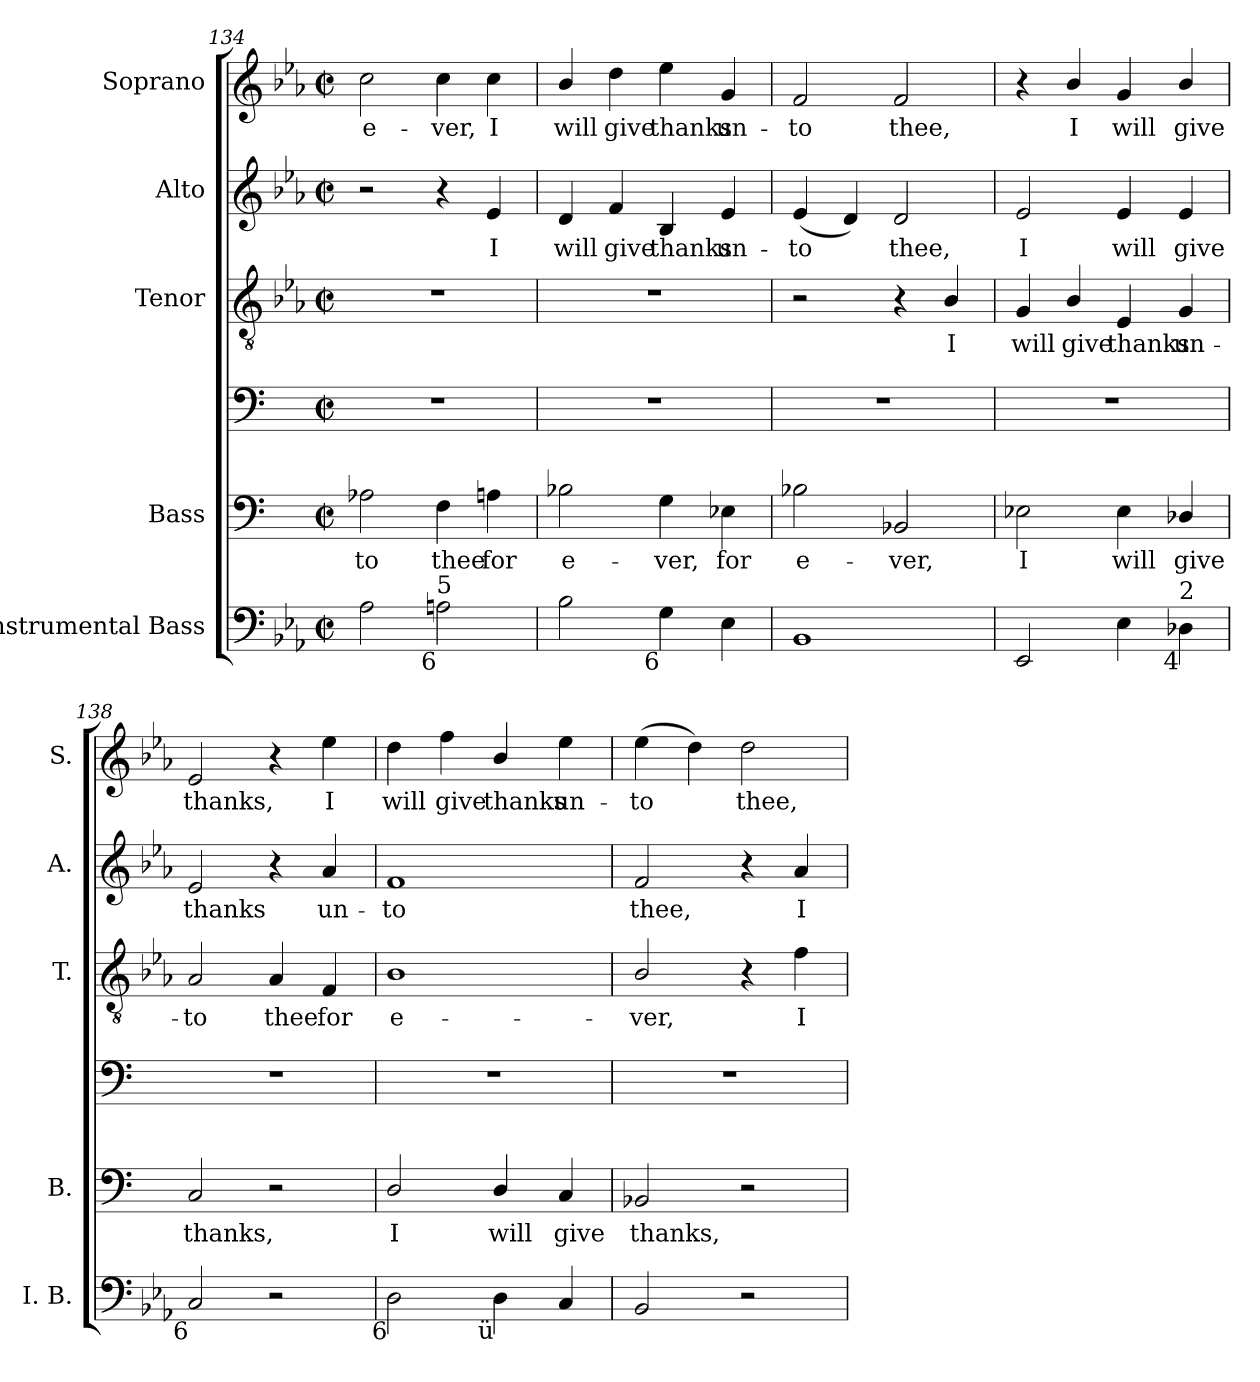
**kern	**kern	**text	**kern	**kern	**text	**kern	**text	**kern	**text
*part5	*part4	*part4	*part4	*part3	*part3	*part2	*part2	*part1	*part1
*staff6	*staff5	*staff5	*staff4	*staff3	*staff3	*staff2	*staff2	*staff1	*staff1
*I"Instrumental Bass	*I"Bass	*	*	*I"Tenor	*	*I"Alto	*	*I"Soprano	*
*I'I. B.	*I'B.	*	*	*I'T.	*	*I'A.	*	*I'S.	*
!!LO:LB:g=z
*clefF4	*clefF4	*	*clefF4	*clefGv2	*	*clefG2	*	*clefG2	*
*	*	*	*	*ITrd7c12	*	*	*	*	*
*k[b-e-a-]	*k[]	*	*k[]	*k[b-e-a-]	*	*k[b-e-a-]	*	*k[b-e-a-]	*
*E-:	*C:	*	*C:	*E-:	*	*E-:	*	*E-:	*
*M2/2	*M2/2	*	*M2/2	*M2/2	*	*M2/2	*	*M2/2	*
*met(c|)	*met(c|)	*	*met(c|)	*met(c|)	*	*met(c|)	*	*met(c|)	*
=134	=134	=134	=134	=134	=134	=134	=134	=134	=134
!	!	!LO:LY:b:color=#000000	!	!	!	!	!	!	!
!	!	!	!	!	!	!	!	!	!LO:LY:b:color=#000000
2A-i\	2A-i\	-to	1r	1r	.	2r	.	2cci\	e-
!	!	!LO:LY:b:color=#000000	!	!	!	!	!	!	!
!LO:TX:b:rj:t=6	!	!	!	!	!	!	!	!	!
!LO:TX:t=5	!	!	!	!	!	!	!	!	!
!	!	!	!	!	!	!	!	!	!LO:LY:b:color=#000000
2Ani\	4Fi\	thee	.	.	.	4r	.	4cci\	-ver,
!	!	!LO:LY:b:color=#000000	!	!	!	!	!	!	!
!	!	!	!	!	!	!	!LO:LY:b:color=#000000	!	!
!	!	!	!	!	!	!	!	!	!LO:LY:b:color=#000000
.	4Ani\	for	.	.	.	4e-i/	I	4cci\	I
=135	=135	=135	=135	=135	=135	=135	=135	=135	=135
!	!	!LO:LY:b:color=#000000	!	!	!	!	!	!	!
!	!	!	!	!	!	!	!LO:LY:b:color=#000000	!	!
!	!	!	!	!	!	!	!	!	!LO:LY:b:color=#000000
2B-i\	2B-i\	e-	1r	1r	.	4di/	will	4b-i/	will
!	!	!	!	!	!	!	!LO:LY:b:color=#000000	!	!
!	!	!	!	!	!	!	!	!	!LO:LY:b:color=#000000
.	.	.	.	.	.	4fi/	give	4ddi\	give
!	!	!LO:LY:b:color=#000000	!	!	!	!	!	!	!
!	!	!	!	!	!	!	!LO:LY:b:color=#000000	!	!
!LO:TX:b:rj:t=6	!	!	!	!	!	!	!	!	!
!	!	!	!	!	!	!	!	!	!LO:LY:b:color=#000000
4Gi\	4Gi\	-ver,	.	.	.	4B-i/	thanks	4ee-i\	thanks
!	!	!LO:LY:b:color=#000000	!	!	!	!	!	!	!
!	!	!	!	!	!	!	!LO:LY:b:color=#000000	!	!
!	!	!	!	!	!	!	!	!	!LO:LY:b:color=#000000
4E-i\	4E-i\	for	.	.	.	4e-i/	un-	4gi/	un-
=136	=136	=136	=136	=136	=136	=136	=136	=136	=136
!	!	!LO:LY:b:color=#000000	!	!	!	!	!	!	!
!	!	!	!	!	!	!	!LO:LY:b:color=#000000	!	!
!	!	!	!	!	!	!	!	!	!LO:LY:b:color=#000000
1BB-i	2B-i\	e-	1r	2r	.	(4e-i/	-to	2fi/	-to
.	.	.	.	.	.	4di/)	.	.	.
!	!	!LO:LY:b:color=#000000	!	!	!	!	!	!	!
!	!	!	!	!	!	!	!LO:LY:b:color=#000000	!	!
!	!	!	!	!	!	!	!	!	!LO:LY:b:color=#000000
.	2BB-i/	-ver,	.	4r	.	2di/	thee,	2fi/	thee,
!	!	!	!	!	!LO:LY:b:color=#000000	!	!	!	!
.	.	.	.	4BB-i/	I	.	.	.	.
=137	=137	=137	=137	=137	=137	=137	=137	=137	=137
!	!	!LO:LY:b:color=#000000	!	!	!	!	!	!	!
!	!	!	!	!	!LO:LY:b:color=#000000	!	!	!	!
!	!	!	!	!	!	!	!LO:LY:b:color=#000000	!	!
2EE-i/	2E-i\	I	1r	4GGi/	will	2e-i/	I	4r	.
!	!	!	!	!	!LO:LY:b:color=#000000	!	!	!	!
!	!	!	!	!	!	!	!	!	!LO:LY:b:color=#000000
.	.	.	.	4BB-i/	give	.	.	4b-i/	I
!	!	!LO:LY:b:color=#000000	!	!	!	!	!	!	!
!	!	!	!	!	!LO:LY:b:color=#000000	!	!	!	!
!	!	!	!	!	!	!	!LO:LY:b:color=#000000	!	!
!	!	!	!	!	!	!	!	!	!LO:LY:b:color=#000000
4E-i\	4E-i\	will	.	4EE-i/	thanks	4e-i/	will	4gi/	will
!	!	!LO:LY:b:color=#000000	!	!	!	!	!	!	!
!	!	!	!	!	!LO:LY:b:color=#000000	!	!	!	!
!	!	!	!	!	!	!	!LO:LY:b:color=#000000	!	!
!LO:TX:b:rj:t=4	!	!	!	!	!	!	!	!	!
!LO:TX:t=2	!	!	!	!	!	!	!	!	!
!	!	!	!	!	!	!	!	!	!LO:LY:b:color=#000000
4D-Xi\	4D-Xi/	give	.	4GGi/	un-	4e-i/	give	4b-i/	give
=138	=138	=138	=138	=138	=138	=138	=138	=138	=138
!	!	!LO:LY:b:color=#000000	!	!	!	!	!	!	!
!	!	!	!	!	!LO:LY:b:color=#000000	!	!	!	!
!	!	!	!	!	!	!	!LO:LY:b:color=#000000	!	!
!LO:TX:b:rj:t=6	!	!	!	!	!	!	!	!	!
!	!	!	!	!	!	!	!	!	!LO:LY:b:color=#000000
2Ci/	2Ci/	thanks,	1r	2AA-i/	-to	2e-i/	thanks	2e-i/	thanks,
!	!	!	!	!	!LO:LY:b:color=#000000	!	!	!	!
2r	2r	.	.	4AA-i/	thee	4r	.	4r	.
!	!	!	!	!	!LO:LY:b:color=#000000	!	!	!	!
!	!	!	!	!	!	!	!LO:LY:b:color=#000000	!	!
!	!	!	!	!	!	!	!	!	!LO:LY:b:color=#000000
.	.	.	.	4FFi/	for	4a-i/	un-	4ee-i\	I
=139	=139	=139	=139	=139	=139	=139	=139	=139	=139
!	!	!LO:LY:b:color=#000000	!	!	!	!	!	!	!
!	!	!	!	!	!LO:LY:b:color=#000000	!	!	!	!
!	!	!	!	!	!	!	!LO:LY:b:color=#000000	!	!
!LO:TX:b:rj:t=6	!	!	!	!	!	!	!	!	!
!	!	!	!	!	!	!	!	!	!LO:LY:b:color=#000000
2Di\	2Di/	I	1r	1BB-i	e-	1fi	-to	4ddi\	will
!	!	!	!	!	!	!	!	!	!LO:LY:b:color=#000000
.	.	.	.	.	.	.	.	4ffi\	give
!	!	!LO:LY:b:color=#000000	!	!	!	!	!	!	!
!LO:TX:b:rj:t=ü	!	!	!	!	!	!	!	!	!
!	!	!	!	!	!	!	!	!	!LO:LY:b:color=#000000
4Di\	4Di/	will	.	.	.	.	.	4b-i/	thanks
!	!	!LO:LY:b:color=#000000	!	!	!	!	!	!	!
!	!	!	!	!	!	!	!	!	!LO:LY:b:color=#000000
4Ci/	4Ci/	give	.	.	.	.	.	4ee-i\	un-
!!LO:LB:g=z
=140	=140	=140	=140	=140	=140	=140	=140	=140	=140
!	!	!LO:LY:b:color=#000000	!	!	!	!	!	!	!
!	!	!	!	!	!LO:LY:b:color=#000000	!	!	!	!
!	!	!	!	!	!	!	!LO:LY:b:color=#000000	!	!
!	!	!	!	!	!	!	!	!	!LO:LY:b:color=#000000
2BB-i/	2BB-i/	thanks,	1r	2BB-i/	-ver,	2fi/	thee,	(4ee-i\	-to
.	.	.	.	.	.	.	.	4ddi\)	.
!	!	!	!	!	!	!	!	!	!LO:LY:b:color=#000000
2r	2r	.	.	4r	.	4r	.	2ddi\	thee,
!	!	!	!	!	!LO:LY:b:color=#000000	!	!	!	!
!	!	!	!	!	!	!	!LO:LY:b:color=#000000	!	!
.	.	.	.	4Fi\	I	4a-i/	I	.	.
=	=	=	=	=	=	=	=	=	=
*-	*-	*-	*-	*-	*-	*-	*-	*-	*-
